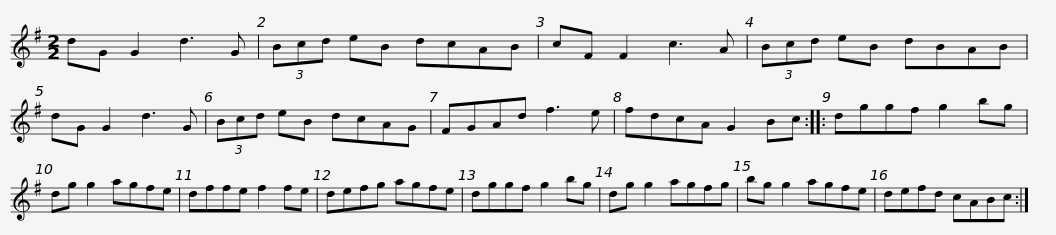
X:1
L:1/8
M:2/2
I:linebreak $
K:G
V:1 treble
V:1
 dG G2 d3 G | (3Bcd eB dcAB | cF F2 c3 A | (3Bcd eB dBAB | dG G2 d3 G | %5
 (3Bcd eB dcAG |$ FGAd f3 e | fdcA G2 Bc :: dggf g2 bg | dg g2 agfe | %10
 dffe f2 fe | defg agfe |$ dggf g2 bg | dg g2 agfg | bg g2 agfe | %15
 defd cABc :| %16
